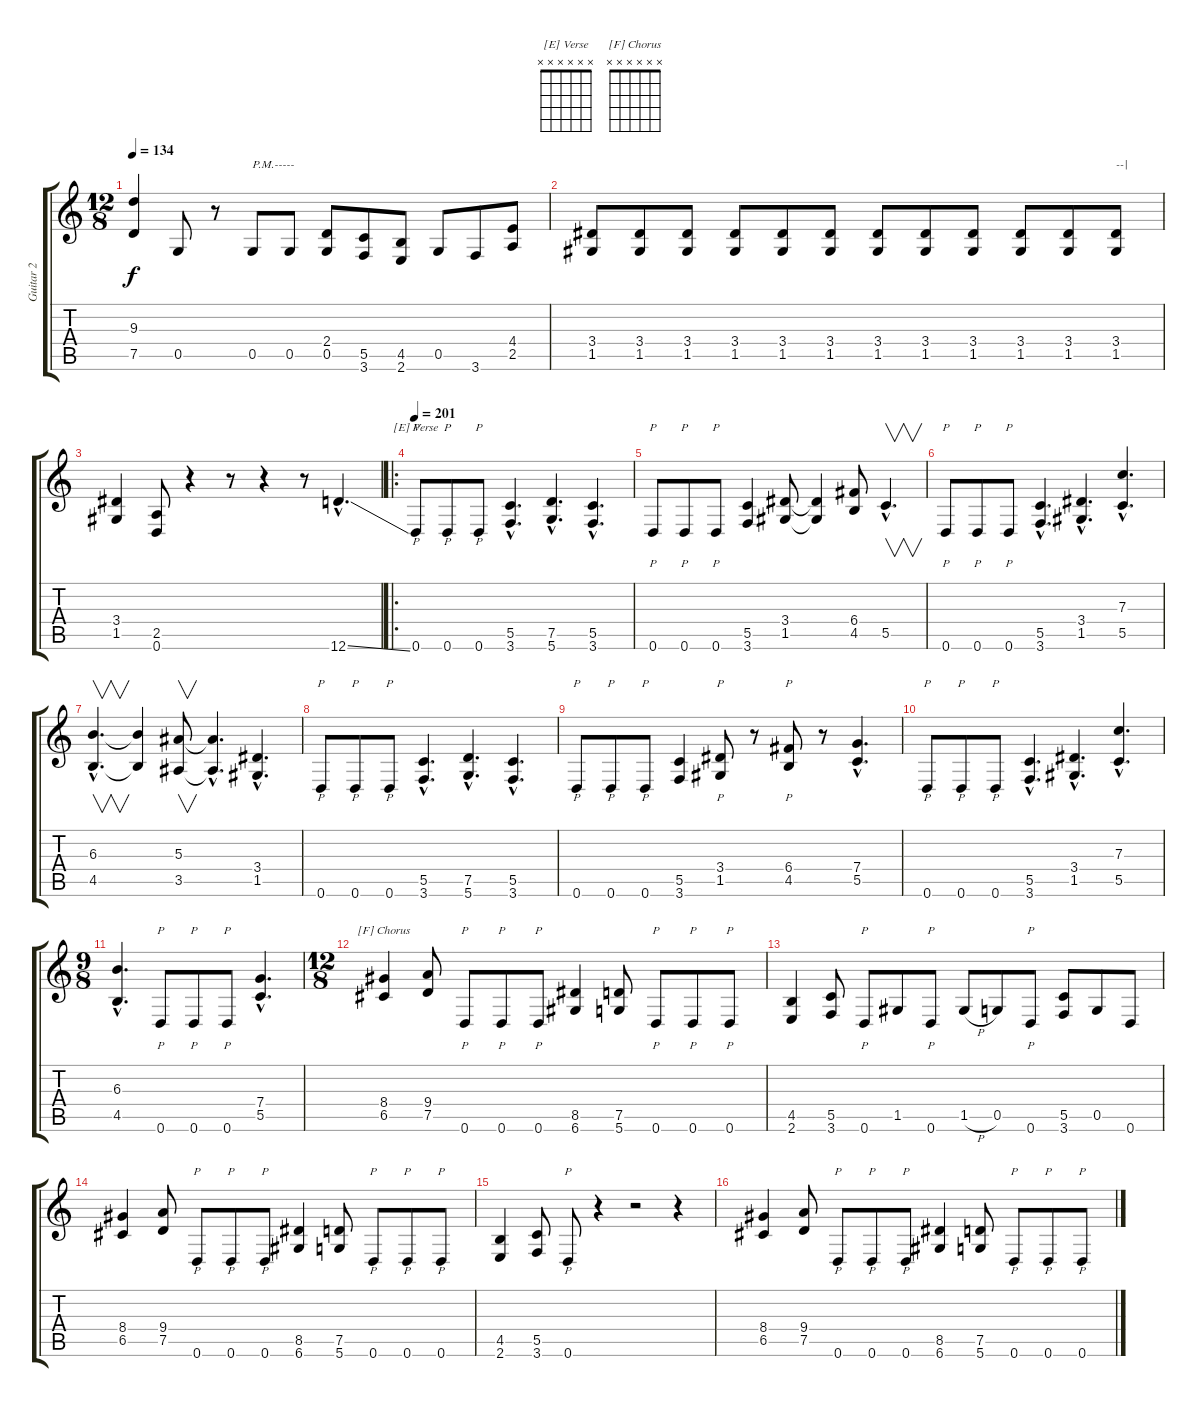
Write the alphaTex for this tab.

\track ("Guitar 2" "Guitar 2") {instrument distortionguitar}
\staff {score tabs}
\tuning (D4 A3 F3 C3 G2 D2) {hide}
\chord ("[E] Verse" x x x x x x) {firstfret 0}
\chord ("[F] Chorus" x x x x x x) {firstfret 0}
\ts (12 8)
\tempo 134
\clef g2
\ks c
(9.3 7.5).4{dy f} 0.5.8 r.8 0.5.8{txt "P.M.-----"} 0.5.8 (2.4 0.5).8 (5.5 3.6).8 (4.5 2.6).8 0.5.8 3.6.8 (4.4 2.5).8 |
(3.4 1.5).8 (3.4 1.5).8 (3.4 1.5).8 (3.4 1.5).8 (3.4 1.5).8 (3.4 1.5).8 (3.4 1.5).8 (3.4 1.5).8 (3.4 1.5).8 (3.4 1.5).8 (3.4 1.5).8 (3.4 1.5).8{txt "--|"} |
(3.4 1.5).4 (2.5 0.6).8 r.4 r.8 r.4 r.8 12.6{ss hac}.4{d} |
\ro
\tempo 201
0.6.8{p ch "[E] Verse"} 0.6.8{p} 0.6.8{p} (5.5{hac} 3.6{hac}).4{d} (7.5{hac} 5.6{hac}).4{d} (5.5{hac} 3.6{hac}).4{d} |
0.6.8{p} 0.6.8{p} 0.6.8{p} (5.5 3.6).4 (3.4 1.5).8 (3.4{t} 1.5{t}).4 (6.4 4.5).8 5.5{hac}.4{v d} |
0.6.8{p} 0.6.8{p} 0.6.8{p} (5.5{hac} 3.6{hac}).4{d} (3.4{hac} 1.5{hac}).4{d} (7.3{hac} 5.5{hac}).4{d} |
(6.3{hac} 4.5{hac}).4{v d} (6.3{t} 4.5{t}).4 (5.3 3.5).8{v} (5.3{hac t} 3.5{hac t}).4{d} (3.4{hac} 1.5{hac}).4{d} |
0.6.8{p} 0.6.8{p} 0.6.8{p} (5.5{hac} 3.6{hac}).4{d} (7.5{hac} 5.6{hac}).4{d} (5.5{hac} 3.6{hac}).4{d} |
0.6.8{p} 0.6.8{p} 0.6.8{p} (5.5 3.6).4 (3.4 1.5).8{p} r.8 (6.4 4.5).8{p} r.8 (7.4{hac} 5.5{hac}).4{d} |
0.6.8{p} 0.6.8{p} 0.6.8{p} (5.5{hac} 3.6{hac}).4{d} (3.4{hac} 1.5{hac}).4{d} (7.3{hac} 5.5{hac}).4{d} |
\ts (9 8)
(6.3{hac} 4.5{hac}).4{d} 0.6.8{p} 0.6.8{p} 0.6.8{p} (7.4{hac} 5.5{hac}).4{d} |
\ts (12 8)
(8.4 6.5).4{ch "[F] Chorus"} (9.4 7.5).8 0.6.8{p} 0.6.8{p} 0.6.8{p} (8.5 6.6).4 (7.5 5.6).8 0.6.8{p} 0.6.8{p} 0.6.8{p} |
(4.5 2.6).4 (5.5 3.6).8 0.6.8{p} 1.5.8 0.6.8{p} 1.5{h}.8 0.5.8 0.6.8{p} (5.5 3.6).8 0.5.8 0.6.8 |
(8.4 6.5).4 (9.4 7.5).8 0.6.8{p} 0.6.8{p} 0.6.8{p} (8.5 6.6).4 (7.5 5.6).8 0.6.8{p} 0.6.8{p} 0.6.8{p} |
(4.5 2.6).4 (5.5 3.6).8 0.6.8{p} r.4 r.2 r.4 |
(8.4 6.5).4 (9.4 7.5).8 0.6.8{p} 0.6.8{p} 0.6.8{p} (8.5 6.6).4 (7.5 5.6).8 0.6.8{p} 0.6.8{p} 0.6.8{p}
